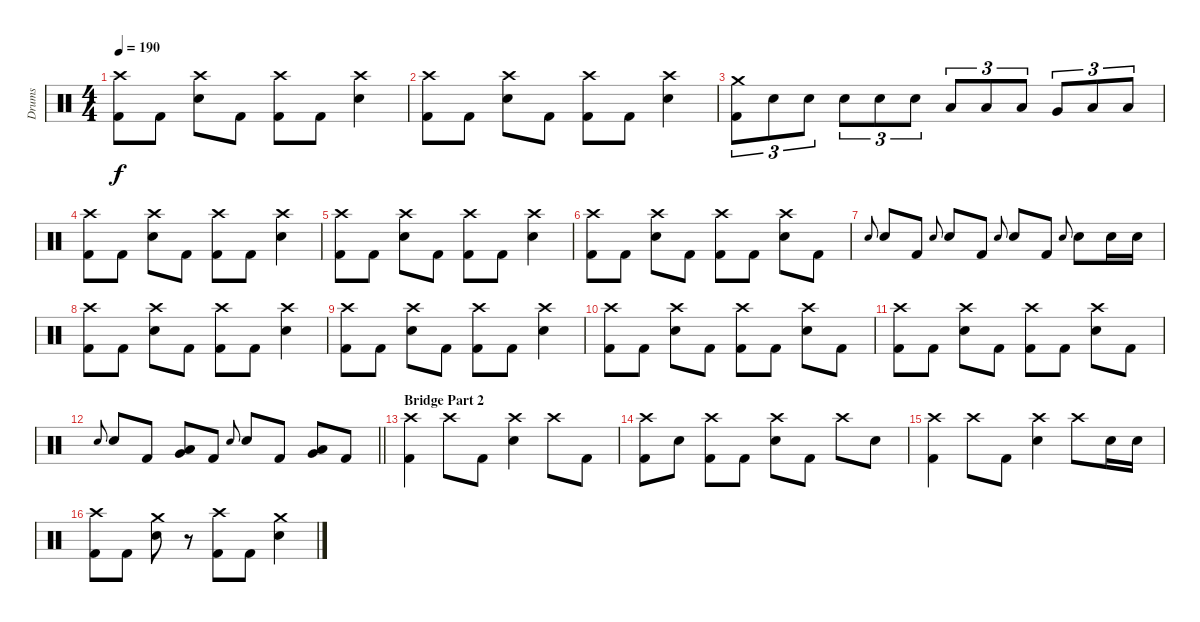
\track ("Drums" "Drums") {instrument percussion}
\staff {score}
\articulation defaults
\ts (4 4)
\tempo 190
\clef neutral
\ks c
("Crash high (hit)" "Kick (hit) 2").8{dy f} "Kick (hit) 2".8 ("Crash high (hit)" "Electric Snare (hit)").8 "Kick (hit) 2".8 ("Crash high (hit)" "Kick (hit) 2").8 "Kick (hit) 2".8 ("Crash high (hit)" "Electric Snare (hit)").4 |
("Crash high (hit)" "Kick (hit) 2").8 "Kick (hit) 2".8 ("Crash high (hit)" "Electric Snare (hit)").8 "Kick (hit) 2".8 ("Crash high (hit)" "Kick (hit) 2").8 "Kick (hit) 2".8 ("Crash high (hit)" "Electric Snare (hit)").4 |
("Crash medium (hit)" "Kick (hit) 2").8{tu (3 2)} "Electric Snare (hit)".8{tu (3 2)} "Electric Snare (hit)".8{tu (3 2)} "Electric Snare (hit)".8{tu (3 2)} "Electric Snare (hit)".8{tu (3 2)} "Electric Snare (hit)".8{tu (3 2)} "Low Tom (hit)".8{tu (3 2)} "Low Tom (hit)".8{tu (3 2)} "Low Tom (hit)".8{tu (3 2)} "Very Low Tom (hit)".8{tu (3 2)} "Low Floor Tom (hit)".8{tu (3 2)} "Low Floor Tom (hit)".8{tu (3 2)} |
("Crash high (hit)" "Kick (hit) 2").8 "Kick (hit) 2".8 ("Crash high (hit)" "Electric Snare (hit)").8 "Kick (hit) 2".8 ("Crash high (hit)" "Kick (hit) 2").8 "Kick (hit) 2".8 ("Crash high (hit)" "Electric Snare (hit)").4 |
("Crash high (hit)" "Kick (hit) 2").8 "Kick (hit) 2".8 ("Crash high (hit)" "Electric Snare (hit)").8 "Kick (hit) 2".8 ("Crash high (hit)" "Kick (hit) 2").8 "Kick (hit) 2".8 ("Crash high (hit)" "Electric Snare (hit)").4 |
("Crash high (hit)" "Kick (hit) 2").8 "Kick (hit) 2".8 ("Crash high (hit)" "Electric Snare (hit)").8 "Kick (hit) 2".8 ("Crash high (hit)" "Kick (hit) 2").8 "Kick (hit) 2".8 ("Crash high (hit)" "Electric Snare (hit)").8 "Kick (hit) 2".8 |
"Electric Snare (hit)".8{gr onbeat} "Electric Snare (hit)".8 "Kick (hit) 2".8 "Electric Snare (hit)".8{gr onbeat} "Electric Snare (hit)".8 "Kick (hit) 2".8 "Electric Snare (hit)".8{gr onbeat} "Electric Snare (hit)".8 "Kick (hit) 2".8 "Electric Snare (hit)".8{gr onbeat} "Electric Snare (hit)".8 "Electric Snare (hit)".16 "Electric Snare (hit)".16 |
("Crash high (hit)" "Kick (hit) 2").8 "Kick (hit) 2".8 ("Crash high (hit)" "Electric Snare (hit)").8 "Kick (hit) 2".8 ("Crash high (hit)" "Kick (hit) 2").8 "Kick (hit) 2".8 ("Crash high (hit)" "Electric Snare (hit)").4 |
("Crash high (hit)" "Kick (hit) 2").8 "Kick (hit) 2".8 ("Crash high (hit)" "Electric Snare (hit)").8 "Kick (hit) 2".8 ("Crash high (hit)" "Kick (hit) 2").8 "Kick (hit) 2".8 ("Crash high (hit)" "Electric Snare (hit)").4 |
("Crash high (hit)" "Kick (hit) 2").8 "Kick (hit) 2".8 ("Crash high (hit)" "Electric Snare (hit)").8 "Kick (hit) 2".8 ("Crash high (hit)" "Kick (hit) 2").8 "Kick (hit) 2".8 ("Crash high (hit)" "Electric Snare (hit)").8 "Kick (hit) 2".8 |
("Crash high (hit)" "Kick (hit) 2").8 "Kick (hit) 2".8 ("Crash high (hit)" "Electric Snare (hit)").8 "Kick (hit) 2".8 ("Crash high (hit)" "Kick (hit) 2").8 "Kick (hit) 2".8 ("Crash high (hit)" "Electric Snare (hit)").8 "Kick (hit) 2".8 |
\barLineRight lightlight "Electric Snare (hit)".8{gr onbeat} "Electric Snare (hit)".8 "Kick (hit) 2".8
("Low Tom (hit)" "Very Low Tom (hit)").8 "Kick (hit) 2".8 "Electric Snare (hit)".8{gr onbeat} "Electric Snare (hit)".8 "Kick (hit) 2".8 ("Very Low Tom (hit)" "Low Floor Tom (hit)").8 "Kick (hit) 2".8 |
\section ("" "Bridge Part 2")
("Crash high (hit)" "Kick (hit) 2").4 "Crash high (hit)".8 "Kick (hit) 2".8 ("Crash high (hit)" "Electric Snare (hit)").4 "Crash high (hit)".8 "Kick (hit) 2".8 |
("Crash high (hit)" "Kick (hit) 2").8 "Electric Snare (hit)".8 ("Crash high (hit)" "Kick (hit) 2").8 "Kick (hit) 2".8 ("Crash high (hit)" "Electric Snare (hit)").8 "Kick (hit) 2".8 "Crash high (hit)".8 "Electric Snare (hit)".8 |
("Crash high (hit)" "Kick (hit) 2").4 "Crash high (hit)".8 "Kick (hit) 2".8 ("Crash high (hit)" "Electric Snare (hit)").4 "Crash high (hit)".8 "Electric Snare (hit)".16 "Electric Snare (hit)".16 |
("Crash high (hit)" "Kick (hit) 2").8 "Kick (hit) 2".8 ("Crash medium (hit)" "Electric Snare (hit)").8 r.8 ("Crash high (hit)" "Kick (hit) 2").8 "Kick (hit) 2".8 ("Crash medium (hit)" "Electric Snare (hit)").4
